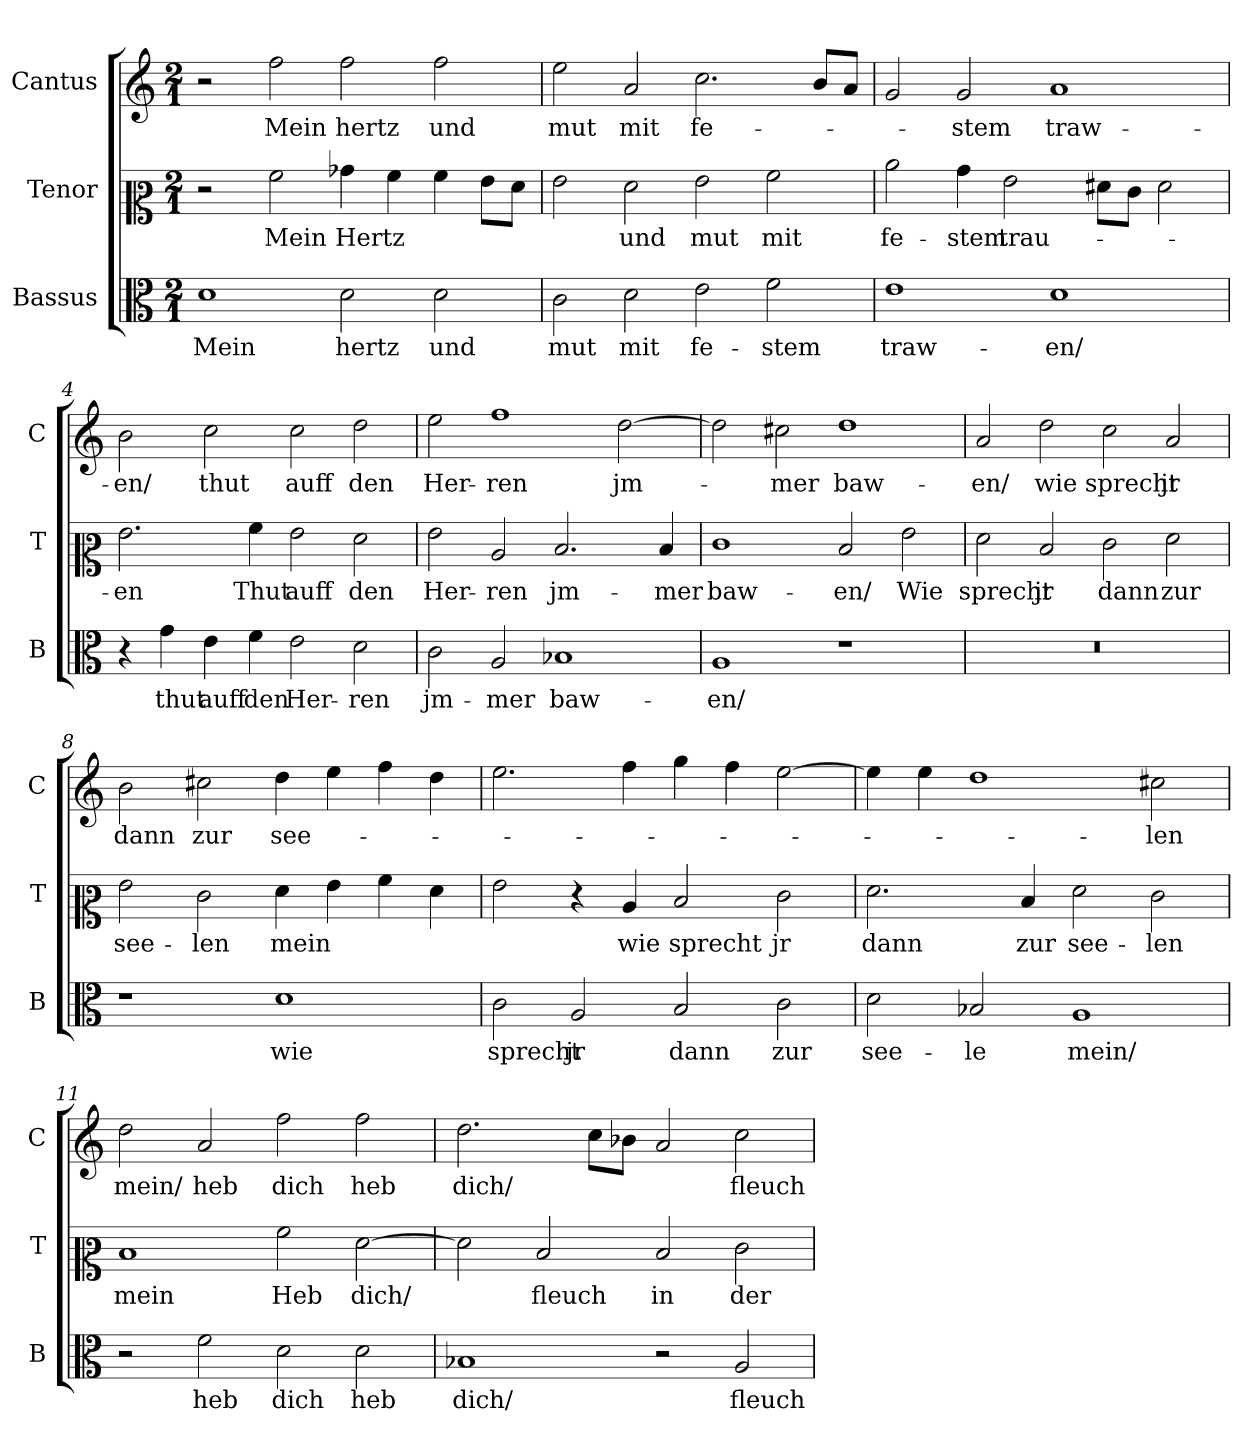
**kern	**text	**kern	**text	**kern	**text
*part3	*part3	*part2	*part2	*part1	*part1
*staff3	*staff3	*staff2	*staff2	*staff1	*staff1
*I"Bassus	*	*I"Tenor	*	*I"Cantus	*
*I'B	*	*I'T	*	*I'C	*
*clefC3	*	*clefC2	*	*clefG2	*
*k[]	*	*k[]	*	*k[]	*
*D:dor	*	*D:dor	*	*D:dor	*
*M2/1	*	*M2/1	*	*M2/1	*
*MM180	*	*MM180	*	*MM180	*
=1	=1	=1	=1	=1	=1
1d	Mein	2r	.	2r	.
.	.	2a	Mein	2ff	Mein
2d	hertz	4b-X	Hertz	2ff	hertz
.	.	4a	.	.	.
2d	und	4a	.	2ff	und
.	.	8g\L	.	.	.
.	.	8f\J	.	.	.
=2	=2	=2	=2	=2	=2
2c	mut	2g	.	2ee	mut
2d	mit	2f	und	2a	mit
2e	fe-	2g	mut	2.cc	fe-
2f	-stem	2a	mit	.	.
.	.	.	.	8b/L	.
.	.	.	.	8a/J	.
=3	=3	=3	=3	=3	=3
1e	traw-	2cc	fe-	2g	.
.	.	4b	-stem	2g	-stem
.	.	2g	trau-	.	.
1d	-en/	.	.	1a	traw-
.	.	8f#X\L	.	.	.
.	.	8e\J	.	.	.
.	.	2f#	.	.	.
=4	=4	=4	=4	=4	=4
4r	.	2.g	-en	2b	-en/
4g	thut	.	.	.	.
4e	auff	.	.	2cc	thut
4f	den	4a	Thut	.	.
2e	Her-	2g	auff	2cc	auff
2d	-ren	2f	den	2dd	den
=5	=5	=5	=5	=5	=5
2c	jm-	2g	Her-	2ee	Her-
2A	-mer	2c	-ren	1ff	-ren
1B-X	baw-	2.d	jm-	.	.
.	.	.	.	[2dd	jm-
.	.	4d	-mer	.	.
=6	=6	=6	=6	=6	=6
1A	-en/	1e	baw-	2dd]	.
.	.	.	.	2cc#X	-mer
1r	.	2d	-en/	1dd	baw-
.	.	2g	Wie	.	.
=7	=7	=7	=7	=7	=7
0r	.	2f	sprecht	2a	-en/
.	.	2d	jr	2dd	wie
.	.	2e	dann	2cc	sprecht
.	.	2f	zur	2a	jr
=8	=8	=8	=8	=8	=8
1r	.	2g	see-	2b	dann
.	.	2e	-len	2cc#X	zur
1d	wie	4f	mein	4dd	see-
.	.	4g	.	4ee	.
.	.	4a	.	4ff	.
.	.	4f	.	4dd	.
=9	=9	=9	=9	=9	=9
2c	sprecht	2g	.	2.ee	.
2A	jr	4r	.	.	.
!	!	!	!LO:LY:i	!	!
.	.	4c	wie	4ff	.
!	!	!	!LO:LY:i	!	!
2B	dann	2d	sprecht	4gg	.
.	.	.	.	4ff	.
!	!	!	!LO:LY:i	!	!
2c	zur	2e	jr	[2ee	.
=10	=10	=10	=10	=10	=10
!	!	!	!LO:LY:i	!	!
2d	see-	2.f	dann	4ee]	.
.	.	.	.	4ee	.
2B-X	-le	.	.	1dd	.
!	!	!	!LO:LY:i	!	!
.	.	4d	zur	.	.
!	!	!	!LO:LY:i	!	!
1A	mein/	2f	see-	.	.
!	!	!	!LO:LY:i	!	!
.	.	2e	-len	2cc#X	-len
=11	=11	=11	=11	=11	=11
!	!	!	!LO:LY:i	!	!
2r	.	1d	mein	2dd	mein/
2f	heb	.	.	2a	heb
2d	dich	2a	Heb	2ff	dich
2d	heb	[2f	dich/	2ff	heb
=12	=12	=12	=12	=12	=12
1B-X	dich/	2f]	.	2.dd	dich/
.	.	2d	fleuch	.	.
.	.	.	.	8cc\L	.
.	.	.	.	8b-X\J	.
2r	.	2d	in	2a	.
2A	fleuch	2e	der	2cc	fleuch
=	=	=	=	=	=
*-	*-	*-	*-	*-	*-
